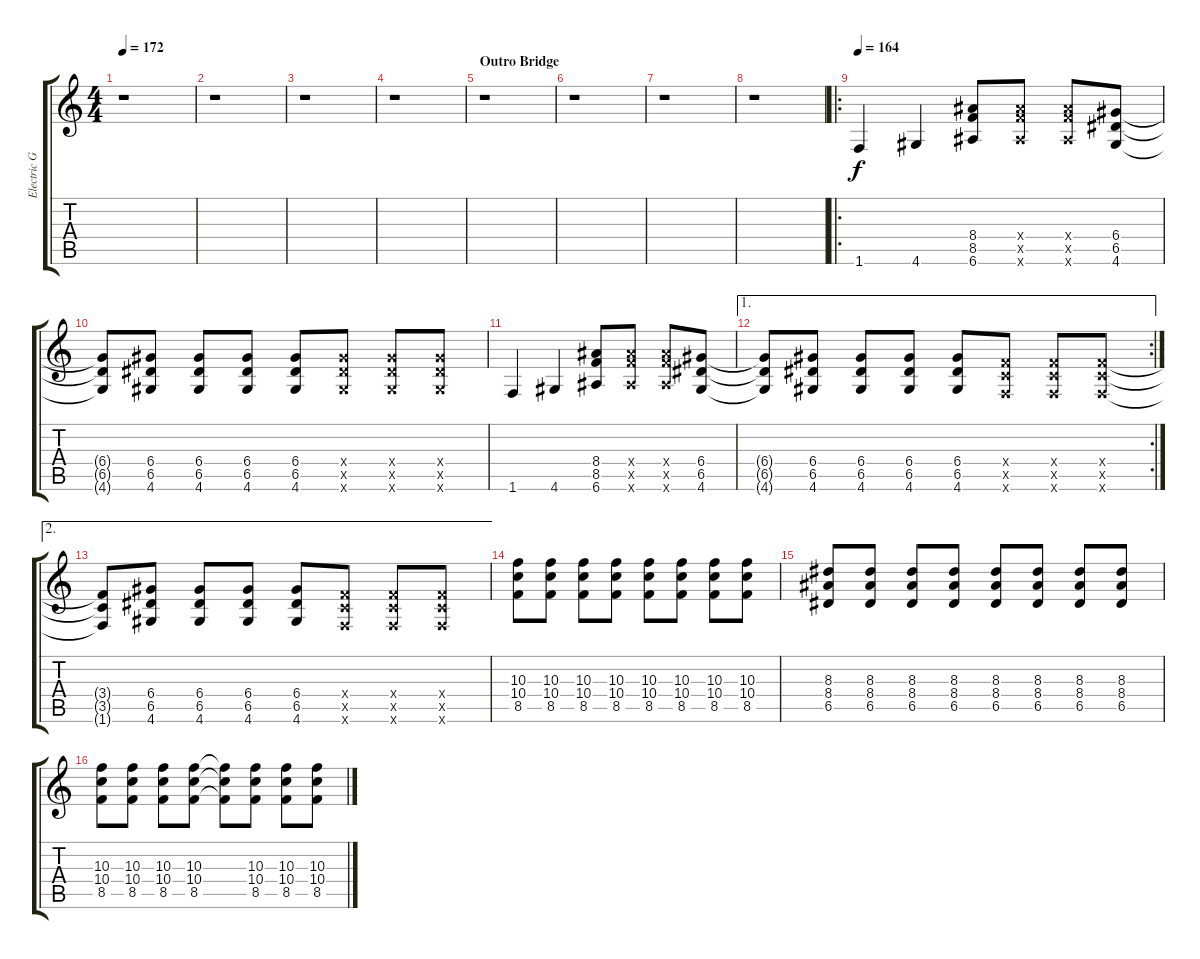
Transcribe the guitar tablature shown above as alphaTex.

\track ("Electric Guitar II" "Electric G") {instrument overdrivenguitar}
\staff {score tabs}
\tuning (E4 B3 G3 D3 A2 E2) {hide}
\ts (4 4)
\tempo 172
\clef g2
\ks c
r.1{dy f} |
r.1 |
r.1 |
r.1 |
\section ("" "Outro Bridge")
r.1 |
r.1 |
r.1 |
r.1 |
\ro
\tempo 164
1.6.4 4.6.4 (8.4 8.5 6.6).8 (8.4{x} 8.5{x} 6.6{x}).8 (8.4{x} 8.5{x} 6.6{x}).8 (6.4 6.5 4.6).8 |
(6.4{t} 6.5{t} 4.6{t}).8 (6.4 6.5 4.6).8 (6.4 6.5 4.6).8 (6.4 6.5 4.6).8 (6.4 6.5 4.6).8 (6.4{x} 6.5{x} 4.6{x}).8 (6.4{x} 6.5{x} 4.6{x}).8 (6.4{x} 6.5{x} 4.6{x}).8 |
1.6.4 4.6.4 (8.4 8.5 6.6).8 (8.4{x} 8.5{x} 6.6{x}).8 (8.4{x} 8.5{x} 6.6{x}).8 (6.4 6.5 4.6).8 |
\ae 1
\rc 2
(6.4{t} 6.5{t} 4.6{t}).8 (6.4 6.5 4.6).8 (6.4 6.5 4.6).8 (6.4 6.5 4.6).8 (6.4 6.5 4.6).8 (3.4{x} 3.5{x} 1.6{x}).8 (3.4{x} 3.5{x} 1.6{x}).8 (3.4{x} 3.5{x} 1.6{x}).8 |
\ae 2
(3.4{t} 3.5{t} 1.6{t}).8 (6.4 6.5 4.6).8 (6.4 6.5 4.6).8 (6.4 6.5 4.6).8 (6.4 6.5 4.6).8 (3.4{x} 3.5{x} 1.6{x}).8 (3.4{x} 3.5{x} 1.6{x}).8 (3.4{x} 3.5{x} 1.6{x}).8 |
(10.3 10.4 8.5).8 (10.3 10.4 8.5).8 (10.3 10.4 8.5).8 (10.3 10.4 8.5).8 (10.3 10.4 8.5).8 (10.3 10.4 8.5).8 (10.3 10.4 8.5).8 (10.3 10.4 8.5).8 |
(8.3 8.4 6.5).8 (8.3 8.4 6.5).8 (8.3 8.4 6.5).8 (8.3 8.4 6.5).8 (8.3 8.4 6.5).8 (8.3 8.4 6.5).8 (8.3 8.4 6.5).8 (8.3 8.4 6.5).8 |
(10.3 10.4 8.5).8 (10.3 10.4 8.5).8 (10.3 10.4 8.5).8 (10.3 10.4 8.5).8 (10.3{t} 10.4{t} 8.5{t}).8 (10.3 10.4 8.5).8 (10.3 10.4 8.5).8 (10.3 10.4 8.5).8
